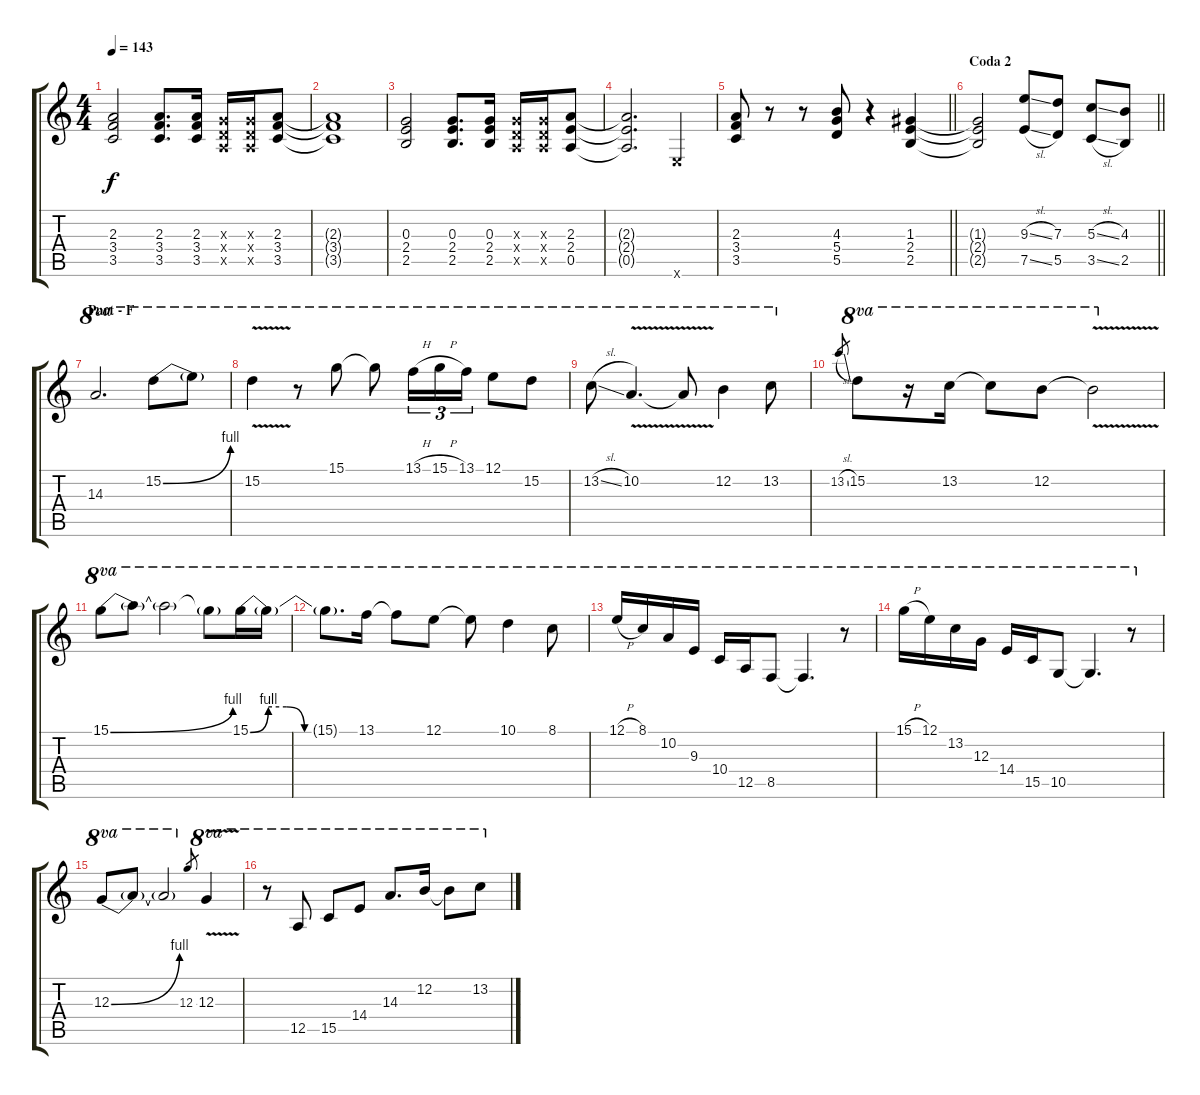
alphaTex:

\track "" {instrument distortionguitar}
\staff {score tabs}
\tuning (E4 B3 G3 D3 A2 E2) {hide}
\ts (4 4)
\tempo 143
\clef g2
\ks c
(2.3 3.4 3.5).2{dy f} (2.3 3.4 3.5).8{d} (2.3 3.4 3.5).16 (0.3{x} 0.4{x} 0.5{x}).16 (0.3{x} 0.4{x} 0.5{x}).16 (2.3 3.4 3.5).8 |
(2.3{t} 3.4{t} 3.5{t}).1 |
(0.3 2.4 2.5).2 (0.3 2.4 2.5).8{d} (0.3 2.4 2.5).16 (0.3{x} 0.4{x} 0.5{x}).16 (0.3{x} 0.4{x} 0.5{x}).16 (2.3 2.4 0.5).8 |
(2.3{t} 2.4{t} 0.5{t}).2{d} 0.6{x}.4 |
\barLineRight lightlight
(2.3 3.4 3.5).8 r.8 r.8 (4.3 5.4 5.5).8 r.4 (1.3 2.4 2.5).4 |
\section ("" "Coda 2")
\barLineRight lightlight
(1.3{t} 2.4{t} 2.5{t}).2 (9.3{sl} 7.5{sl}).8 (7.3 5.5).8 (5.3{sl} 3.5{sl}).8 (4.3 2.5).8 |
\section ("" "Part - F")
14.3.2{d ot 8va} 15.2{be (bend 0 0 60 4)}.8{ot 8va} 15.2{t}.8{ot 8va} |
15.2{v}.4{ot 8va} r.8{ot 8va} 15.1.8{ot 8va} 15.1{t}.8{ot 8va} 13.1{h}.16{tu (3 2) ot 8va} 15.1{h}.16{tu (3 2) ot 8va} 13.1.16{tu (3 2) ot 8va} 12.1.8{ot 8va} 15.2.8{ot 8va} |
13.2{sl}.8{ot 8va} 10.2{v}.4{d ot 8va} 10.2{t}.8{ot 8va} 12.2.4{ot 8va} 13.2.8{ot 8va} |
13.2{sl}.8{gr} 15.2.8{ot 8va} r.16{ot 8va} 13.2.16{ot 8va} 13.2{t}.8{ot 8va} 12.2.8{ot 8va} 12.2{v t}.2{ot 8va} |
15.1{be (bend 0 0 60 4)}.8{ot 8va} 15.1{t}.8{ot 8va} 15.1{t}.2{ot 8va} 15.1{t}.8{ot 8va} 15.1{be (custom 0 0 10 4 20 4 30 0 60 0)}.16{ot 8va} 15.1{t}.16{ot 8va} |
15.1{t}.8{d ot 8va} 13.1.16{ot 8va} 13.1{t}.8{ot 8va} 12.1.8{ot 8va} 12.1{t}.8{ot 8va} 10.1.4{ot 8va} 8.1.8{ot 8va} |
12.1{h}.16{ot 8va} 8.1.16{ot 8va} 10.2.16{ot 8va} 9.3.16{ot 8va} 10.4.16{ot 8va} 12.5.16{ot 8va} 8.5.8{ot 8va} 8.5{t}.4{d ot 8va} r.8{ot 8va} |
15.1{h}.16{ot 8va} 12.1.16{ot 8va} 13.2.16{ot 8va} 12.3.16{ot 8va} 14.4.16{ot 8va} 15.5.16{ot 8va} 10.5.8{ot 8va} 10.5{t}.4{d ot 8va} r.8{ot 8va} |
12.3{be (bend 0 0 60 4)}.8{ot 8va} 12.3{t}.8{ot 8va} 12.3{t}.2{ot 8va} 12.3.8{gr} 12.3{v}.4{ot 8va} |
r.8{ot 8va} 12.5.8{ot 8va} 15.5.8{ot 8va} 14.4.8{ot 8va} 14.3.8{d ot 8va} 12.2.16{ot 8va} 12.2{t}.8{ot 8va} 13.2.8{ot 8va}
